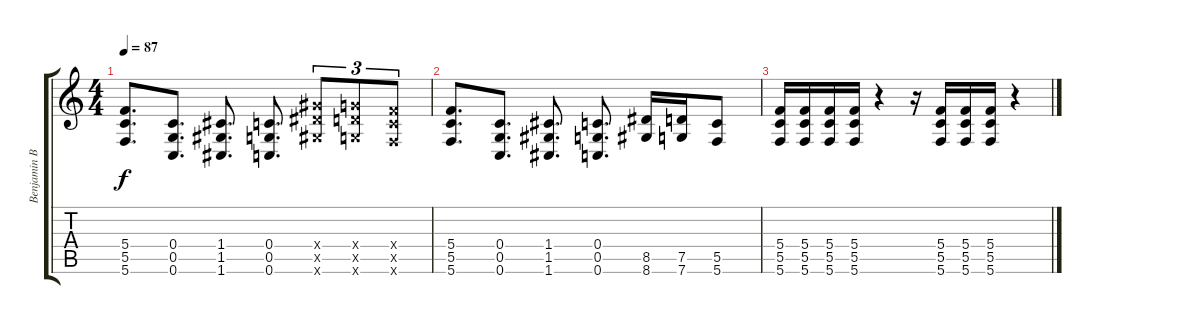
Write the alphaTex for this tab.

\track ("Benjamin Burnley" "Benjamin B") {instrument distortionguitar}
\staff {score tabs}
\tuning (D4 A3 F3 C3 G2 C2) {hide}
\ts (4 4)
\tempo 87
\clef g2
\ks c
(5.4 5.5 5.6).8{d dy f} (0.4 0.5 0.6).8{d} (1.4 1.5 1.6).8{d} (0.4 0.5 0.6).8{d} (8.4{x} 8.5{x} 8.6{x}).8{tu (3 2)} (7.4{x} 7.5{x} 7.6{x}).8{tu (3 2)} (5.4{x} 5.5{x} 5.6{x}).8{tu (3 2)} |
(5.4 5.5 5.6).8{d} (0.4 0.5 0.6).8{d} (1.4 1.5 1.6).8{d} (0.4 0.5 0.6).8{d} (8.5 8.6).16 (7.5 7.6).16 (5.5 5.6).8 |
(5.4 5.5 5.6).16 (5.4 5.5 5.6).16 (5.4 5.5 5.6).16 (5.4 5.5 5.6).16 r.4 r.16 (5.4 5.5 5.6).16 (5.4 5.5 5.6).16 (5.4 5.5 5.6).16 r.4
